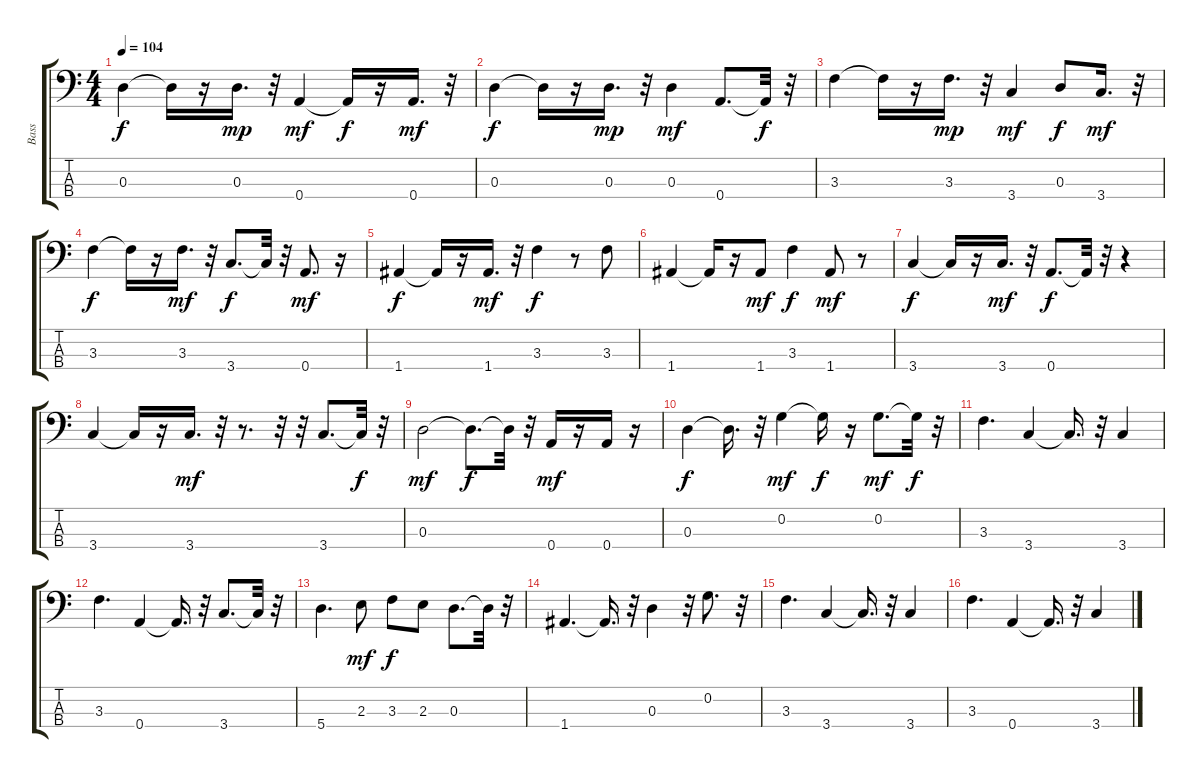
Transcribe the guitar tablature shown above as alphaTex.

\track ("Bass" "Bass") {instrument electricbassfinger}
\staff {score tabs}
\tuning (C-1 G2 D2 A1) {hide}
\ts (4 4)
\tempo 104
\clef f4
\ks c
0.3.4{dy f} 0.3{t}.16 r.16 0.3.16{d dy mp} r.32 0.4.4{dy mf} 0.4{t}.16{dy f} r.16 0.4.16{d dy mf} r.32 |
0.3.4{dy f} 0.3{t}.16 r.16 0.3.16{d dy mp} r.32 0.3.4{dy mf} 0.4.8{d} 0.4{t}.32{dy f} r.32 |
3.3.4 3.3{t}.16 r.16 3.3.16{d dy mp} r.32 3.4.4{dy mf} 0.3.8{dy f} 3.4.16{d dy mf} r.32 |
3.3.4{dy f} 3.3{t}.16 r.16 3.3.16{d dy mf} r.32 3.4.8{d dy f} 3.4{t}.32 r.32 0.4.8{d dy mf} r.16 |
1.4.4{dy f} 1.4{t}.16 r.16 1.4.16{d dy mf} r.32 3.3.4{dy f} r.8 3.3.8 |
1.4.4 1.4{t}.16 r.16 1.4.8{dy mf} 3.3.4{dy f} 1.4.8{dy mf} r.8 |
3.4.4{dy f} 3.4{t}.16 r.16 3.4.16{d dy mf} r.32 0.4.8{d dy f} 0.4{t}.32 r.32 r.4 |
3.4.4 3.4{t}.16 r.16 3.4.16{d dy mf} r.32 r.8{d} r.32 r.32 3.4.8{d} 3.4{t}.32{dy f} r.32 |
0.3.2{dy mf} 0.3{t}.8{d dy f} 0.3{t}.32 r.32 0.4.16{dy mf} r.16 0.4.16 r.16 |
0.3.4{dy f} 0.3{t}.16{d} r.32 0.2.4{dy mf} 0.2{t}.16{dy f} r.16 0.2.8{d dy mf} 0.2{t}.32{dy f} r.32 |
3.3.4{d} 3.4.4 3.4{t}.16{d} r.32 3.4.4 |
3.3.4{d} 0.4.4 0.4{t}.16{d} r.32 3.4.8{d} 3.4{t}.32 r.32 |
5.4.4{d} 2.3.8{dy mf} 3.3.8{dy f} 2.3.8 0.3.8{d} 0.3{t}.32 r.32 |
1.4.4{d} 1.4{t}.16{d} r.32 0.3.4 r.32 0.2.8{d} r.32 |
3.3.4{d} 3.4.4 3.4{t}.16{d} r.32 3.4.4 |
3.3.4{d} 0.4.4 0.4{t}.16{d} r.32 3.4.4
